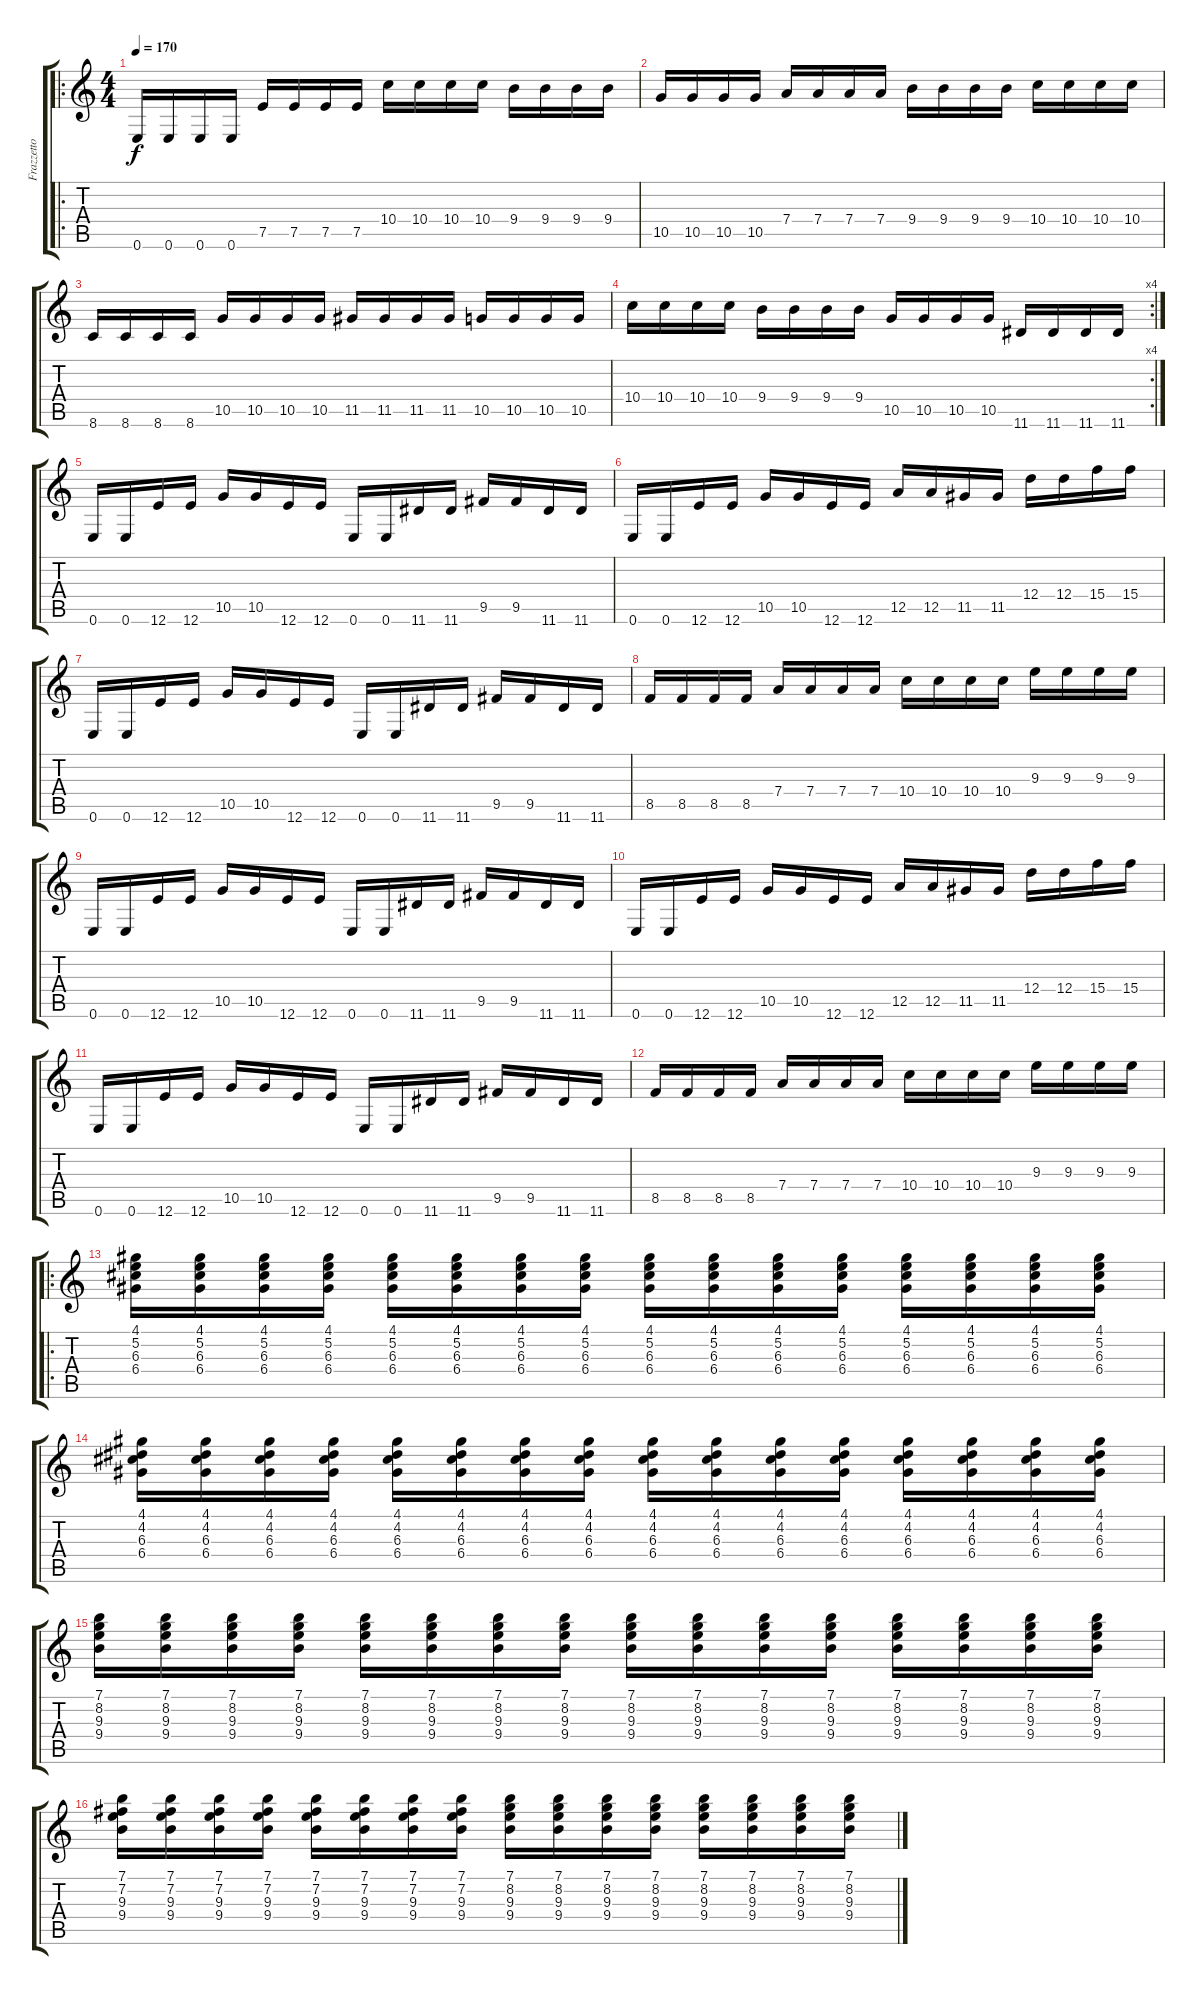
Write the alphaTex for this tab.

\track ("Frazzetto" "Frazzetto") {instrument distortionguitar}
\staff {score tabs}
\tuning (E4 B3 G3 D3 A2 E2) {hide}
\ro
\ts (4 4)
\tempo 170
\clef g2
\ks c
0.6.16{dy f instrument distortionguitar} 0.6.16 0.6.16 0.6.16 7.5.16 7.5.16 7.5.16 7.5.16 10.4.16 10.4.16 10.4.16 10.4.16 9.4.16 9.4.16 9.4.16 9.4.16 |
10.5.16 10.5.16 10.5.16 10.5.16 7.4.16 7.4.16 7.4.16 7.4.16 9.4.16 9.4.16 9.4.16 9.4.16 10.4.16 10.4.16 10.4.16 10.4.16 |
8.6.16 8.6.16 8.6.16 8.6.16 10.5.16 10.5.16 10.5.16 10.5.16 11.5.16 11.5.16 11.5.16 11.5.16 10.5.16 10.5.16 10.5.16 10.5.16 |
\rc 4
10.4.16 10.4.16 10.4.16 10.4.16 9.4.16 9.4.16 9.4.16 9.4.16 10.5.16 10.5.16 10.5.16 10.5.16 11.6.16 11.6.16 11.6.16 11.6.16 |
0.6.16 0.6.16 12.6.16 12.6.16 10.5.16 10.5.16 12.6.16 12.6.16 0.6.16 0.6.16 11.6.16 11.6.16 9.5.16 9.5.16 11.6.16 11.6.16 |
0.6.16 0.6.16 12.6.16 12.6.16 10.5.16 10.5.16 12.6.16 12.6.16 12.5.16 12.5.16 11.5.16 11.5.16 12.4.16 12.4.16 15.4.16 15.4.16 |
0.6.16 0.6.16 12.6.16 12.6.16 10.5.16 10.5.16 12.6.16 12.6.16 0.6.16 0.6.16 11.6.16 11.6.16 9.5.16 9.5.16 11.6.16 11.6.16 |
8.5.16 8.5.16 8.5.16 8.5.16 7.4.16 7.4.16 7.4.16 7.4.16 10.4.16 10.4.16 10.4.16 10.4.16 9.3.16 9.3.16 9.3.16 9.3.16 |
0.6.16 0.6.16 12.6.16 12.6.16 10.5.16 10.5.16 12.6.16 12.6.16 0.6.16 0.6.16 11.6.16 11.6.16 9.5.16 9.5.16 11.6.16 11.6.16 |
0.6.16 0.6.16 12.6.16 12.6.16 10.5.16 10.5.16 12.6.16 12.6.16 12.5.16 12.5.16 11.5.16 11.5.16 12.4.16 12.4.16 15.4.16 15.4.16 |
0.6.16 0.6.16 12.6.16 12.6.16 10.5.16 10.5.16 12.6.16 12.6.16 0.6.16 0.6.16 11.6.16 11.6.16 9.5.16 9.5.16 11.6.16 11.6.16 |
8.5.16 8.5.16 8.5.16 8.5.16 7.4.16 7.4.16 7.4.16 7.4.16 10.4.16 10.4.16 10.4.16 10.4.16 9.3.16 9.3.16 9.3.16 9.3.16 |
\ro
(4.1 5.2 6.3 6.4).16 (4.1 5.2 6.3 6.4).16 (4.1 5.2 6.3 6.4).16 (4.1 5.2 6.3 6.4).16 (4.1 5.2 6.3 6.4).16 (4.1 5.2 6.3 6.4).16 (4.1 5.2 6.3 6.4).16 (4.1 5.2 6.3 6.4).16 (4.1 5.2 6.3 6.4).16 (4.1 5.2 6.3 6.4).16 (4.1 5.2 6.3 6.4).16 (4.1 5.2 6.3 6.4).16 (4.1 5.2 6.3 6.4).16 (4.1 5.2 6.3 6.4).16 (4.1 5.2 6.3 6.4).16 (4.1 5.2 6.3 6.4).16 |
(4.1 4.2 6.3 6.4).16 (4.1 4.2 6.3 6.4).16 (4.1 4.2 6.3 6.4).16 (4.1 4.2 6.3 6.4).16 (4.1 4.2 6.3 6.4).16 (4.1 4.2 6.3 6.4).16 (4.1 4.2 6.3 6.4).16 (4.1 4.2 6.3 6.4).16 (4.1 4.2 6.3 6.4).16 (4.1 4.2 6.3 6.4).16 (4.1 4.2 6.3 6.4).16 (4.1 4.2 6.3 6.4).16 (4.1 4.2 6.3 6.4).16 (4.1 4.2 6.3 6.4).16 (4.1 4.2 6.3 6.4).16 (4.1 4.2 6.3 6.4).16 |
(7.1 8.2 9.3 9.4).16 (7.1 8.2 9.3 9.4).16 (7.1 8.2 9.3 9.4).16 (7.1 8.2 9.3 9.4).16 (7.1 8.2 9.3 9.4).16 (7.1 8.2 9.3 9.4).16 (7.1 8.2 9.3 9.4).16 (7.1 8.2 9.3 9.4).16 (7.1 8.2 9.3 9.4).16 (7.1 8.2 9.3 9.4).16 (7.1 8.2 9.3 9.4).16 (7.1 8.2 9.3 9.4).16 (7.1 8.2 9.3 9.4).16 (7.1 8.2 9.3 9.4).16 (7.1 8.2 9.3 9.4).16 (7.1 8.2 9.3 9.4).16 |
(7.1 7.2 9.3 9.4).16 (7.1 7.2 9.3 9.4).16 (7.1 7.2 9.3 9.4).16 (7.1 7.2 9.3 9.4).16 (7.1 7.2 9.3 9.4).16 (7.1 7.2 9.3 9.4).16 (7.1 7.2 9.3 9.4).16 (7.1 7.2 9.3 9.4).16 (7.1 8.2 9.3 9.4).16 (7.1 8.2 9.3 9.4).16 (7.1 8.2 9.3 9.4).16 (7.1 8.2 9.3 9.4).16 (7.1 8.2 9.3 9.4).16 (7.1 8.2 9.3 9.4).16 (7.1 8.2 9.3 9.4).16 (7.1 8.2 9.3 9.4).16
